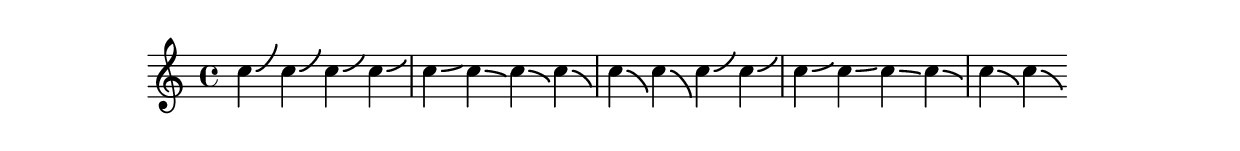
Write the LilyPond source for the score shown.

\version "2.11.51"

\header {

  texidoc = "Falls and doits can be created with bendAfter. They run
 to the next note, or to the next barline. Microtone bends (i.e. 
 \bendAfter #3.5) are also supported."

}

\paper {
  ragged-right = ##T
}

\relative c'' {
  \override Score.SpacingSpanner #'shortest-duration-space = #3.0
  c4-\bendAfter #+5
  c4-\bendAfter #+4
  c4-\bendAfter #+3
  c4-\bendAfter #+2
  c4-\bendAfter #+1
  c4-\bendAfter #-1
  c4-\bendAfter #-2
  c4-\bendAfter #-3
  c4-\bendAfter #-4
  c4-\bendAfter #-5
  c4-\bendAfter #3.5
  c4-\bendAfter #2.5
  c4-\bendAfter #1.5
  c4-\bendAfter #0.5
  c4-\bendAfter #-0.5
  c4-\bendAfter #-1.5
  c4-\bendAfter #-2.5
  c4-\bendAfter #-3.5
}
